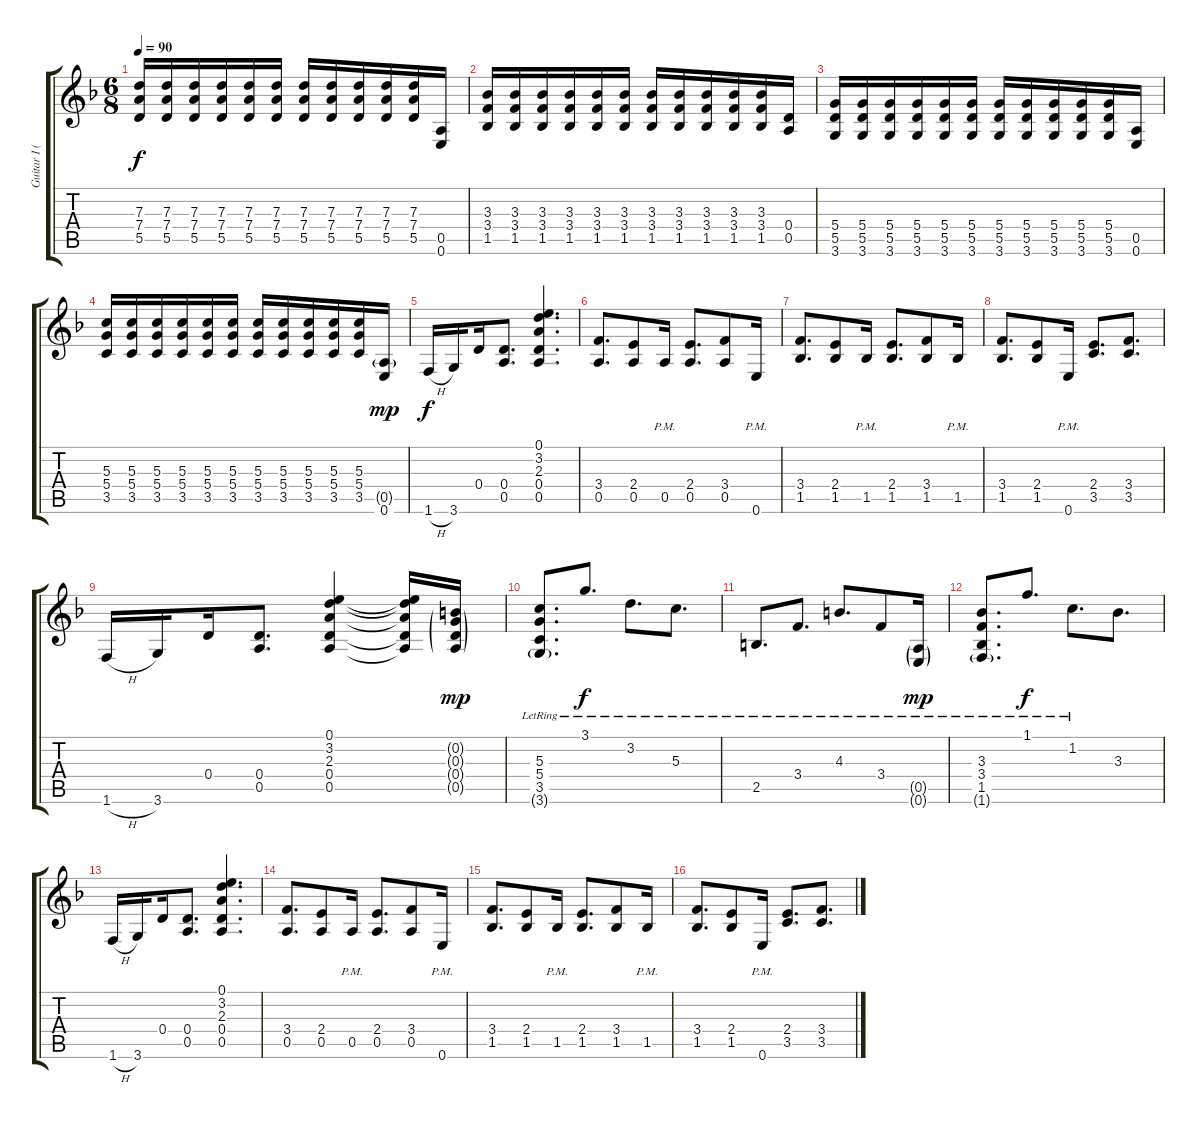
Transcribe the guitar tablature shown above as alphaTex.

\track ("Guitar I (Standard Tuning)" "Guitar I (") {instrument distortionguitar}
\staff {score tabs}
\tuning (E4 B3 G3 D3 A2 E2) {hide}
\ts (6 8)
\tempo 90
\clef g2
\ks f
(7.3 7.4 5.5).16{dy f} (7.3 7.4 5.5).16 (7.3 7.4 5.5).16 (7.3 7.4 5.5).16 (7.3 7.4 5.5).16 (7.3 7.4 5.5).16 (7.3 7.4 5.5).16 (7.3 7.4 5.5).16 (7.3 7.4 5.5).16 (7.3 7.4 5.5).16 (7.3 7.4 5.5).16 (0.5 0.6).16 |
(3.3 3.4 1.5).16 (3.3 3.4 1.5).16 (3.3 3.4 1.5).16 (3.3 3.4 1.5).16 (3.3 3.4 1.5).16 (3.3 3.4 1.5).16 (3.3 3.4 1.5).16 (3.3 3.4 1.5).16 (3.3 3.4 1.5).16 (3.3 3.4 1.5).16 (3.3 3.4 1.5).16 (0.4 0.5).16 |
(5.4 5.5 3.6).16 (5.4 5.5 3.6).16 (5.4 5.5 3.6).16 (5.4 5.5 3.6).16 (5.4 5.5 3.6).16 (5.4 5.5 3.6).16 (5.4 5.5 3.6).16 (5.4 5.5 3.6).16 (5.4 5.5 3.6).16 (5.4 5.5 3.6).16 (5.4 5.5 3.6).16 (0.5 0.6).16 |
(5.3 5.4 3.5).16 (5.3 5.4 3.5).16 (5.3 5.4 3.5).16 (5.3 5.4 3.5).16 (5.3 5.4 3.5).16 (5.3 5.4 3.5).16 (5.3 5.4 3.5).16 (5.3 5.4 3.5).16 (5.3 5.4 3.5).16 (5.3 5.4 3.5).16 (5.3 5.4 3.5).16 (0.5{g} 0.6).16{dy mp} |
1.6{h}.16{dy f} 3.6.16{beam splitsecondary} 0.4.16 (0.4 0.5).8{d} (0.1 3.2 2.3 0.4 0.5).4{d} |
(3.4 0.5).8{d} (2.4 0.5).8 0.5{pm}.16 (2.4 0.5).8{d} (3.4 0.5).8 0.6{pm}.16 |
(3.4 1.5).8{d} (2.4 1.5).8 1.5{pm}.16 (2.4 1.5).8{d} (3.4 1.5).8 1.5{pm}.16 |
(3.4 1.5).8{d} (2.4 1.5).8 0.6{pm}.16 (2.4 3.5).8{d} (3.4 3.5).8{d} |
1.6{h}.16 3.6.16{beam splitsecondary} 0.4.16 (0.4 0.5).8{d} (0.1 3.2 2.3 0.4 0.5).4 (0.1{t} 3.2{t} 2.3{t} 0.4{t} 0.5{t}).16 (0.2{g} 0.3{g} 0.4{g} 0.5{g}).16{dy mp} |
(5.3{lr} 5.4{lr} 3.5{lr} 3.6{g lr}).8{d} 3.1{lr}.8{d dy f} 3.2{lr}.8{d} 5.3{lr}.8{d} |
2.5{lr}.8{d} 3.4{lr}.8{d} 4.3{lr}.8{d} 3.4{lr}.8 (0.5{g lr} 0.6{g lr}).16{dy mp} |
(3.3{lr} 3.4{lr} 1.5{lr} 1.6{g lr}).8{d} 1.1{lr}.8{d dy f} 1.2{lr}.8{d} 3.3.8{d} |
1.6{h}.16 3.6.16{beam splitsecondary} 0.4.16 (0.4 0.5).8{d} (0.1 3.2 2.3 0.4 0.5).4{d} |
(3.4 0.5).8{d} (2.4 0.5).8 0.5{pm}.16 (2.4 0.5).8{d} (3.4 0.5).8 0.6{pm}.16 |
(3.4 1.5).8{d} (2.4 1.5).8 1.5{pm}.16 (2.4 1.5).8{d} (3.4 1.5).8 1.5{pm}.16 |
(3.4 1.5).8{d} (2.4 1.5).8 0.6{pm}.16 (2.4 3.5).8{d} (3.4 3.5).8{d}
